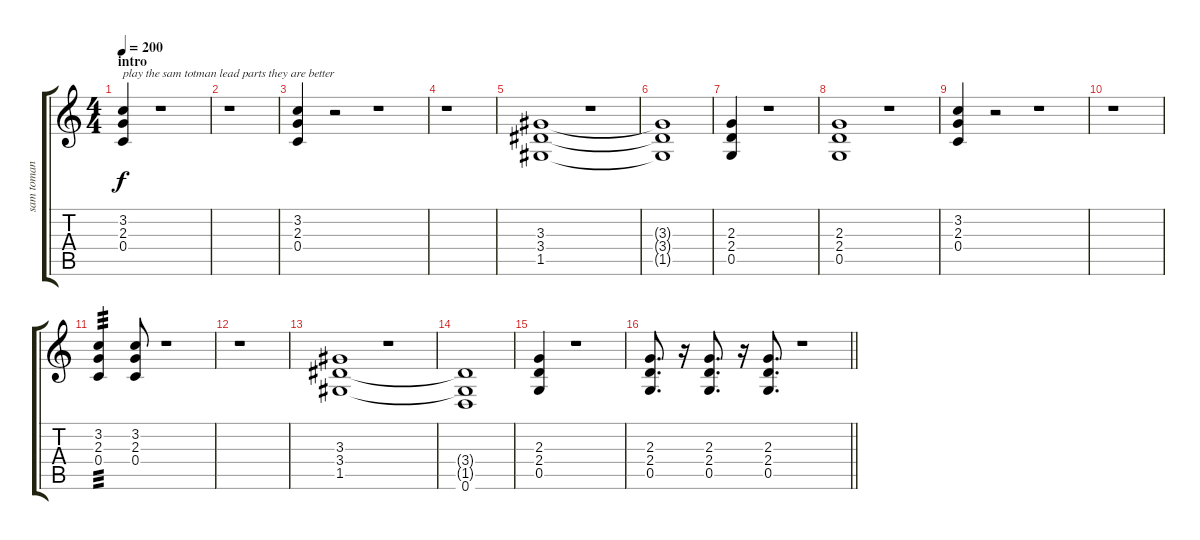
\track ("sam toman lead" "sam toman ") {instrument overdrivenguitar}
\staff {score tabs}
\tuning (D4 A3 F3 C3 G2 D2) {hide}
\ts (4 4)
\section ("" "intro")
\tempo 200
\clef g2
\ks aminor
(3.2 2.3 0.4).4{txt "play the sam totman lead parts they are better" dy f instrument overdrivenguitar} r.1 |
r.1 |
(3.2 2.3 0.4).4 r.2 r.1 |
r.1 |
(3.3 3.4 1.5).1 r.1 |
(3.3{t} 3.4{t} 1.5{t}).1 |
(2.3 2.4 0.5).4 r.1 |
(2.3 2.4 0.5).1 r.1 |
(3.2 2.3 0.4).4 r.2 r.1 |
r.1 |
(3.2 2.3 0.4).4{tp 3} (3.2 2.3 0.4).8 r.1 |
r.1 |
(3.3 3.4 1.5).1 r.1 |
(3.4{t} 1.5{t} 0.6).1 |
(2.3 2.4 0.5).4 r.1 |
\barLineRight lightlight
(2.3 2.4 0.5).8{d} r.16 (2.3 2.4 0.5).8{d} r.16 (2.3 2.4 0.5).8{d} r.1
